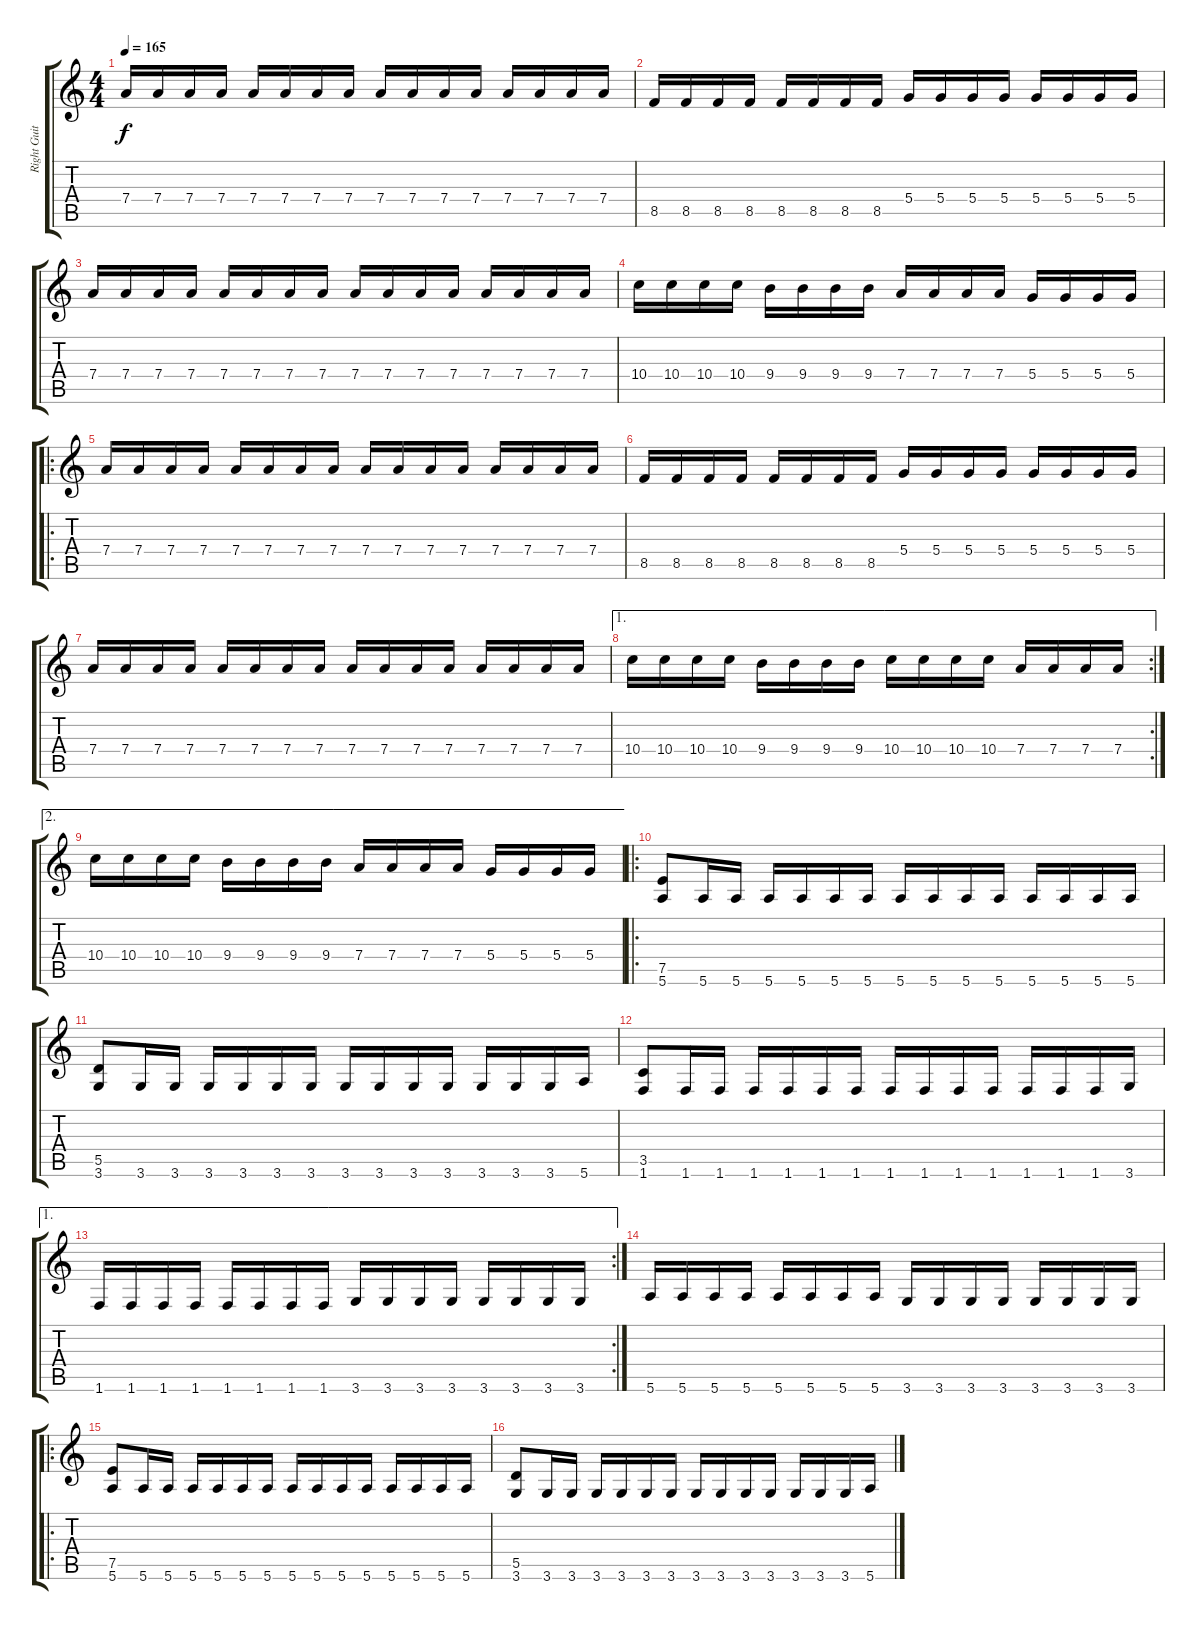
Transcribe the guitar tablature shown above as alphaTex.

\track ("Right Guitar" "Right Guit") {instrument distortionguitar}
\staff {score tabs}
\tuning (E4 B3 G3 D3 A2 E2) {hide}
\ts (4 4)
\tempo 165
\clef g2
\ks c
7.4.16{dy f instrument distortionguitar} 7.4.16 7.4.16 7.4.16 7.4.16 7.4.16 7.4.16 7.4.16 7.4.16 7.4.16 7.4.16 7.4.16 7.4.16 7.4.16 7.4.16 7.4.16 |
8.5.16 8.5.16 8.5.16 8.5.16 8.5.16 8.5.16 8.5.16 8.5.16 5.4.16 5.4.16 5.4.16 5.4.16 5.4.16 5.4.16 5.4.16 5.4.16 |
7.4.16 7.4.16 7.4.16 7.4.16 7.4.16 7.4.16 7.4.16 7.4.16 7.4.16 7.4.16 7.4.16 7.4.16 7.4.16 7.4.16 7.4.16 7.4.16 |
10.4.16 10.4.16 10.4.16 10.4.16 9.4.16 9.4.16 9.4.16 9.4.16 7.4.16 7.4.16 7.4.16 7.4.16 5.4.16 5.4.16 5.4.16 5.4.16 |
\ro
7.4.16 7.4.16 7.4.16 7.4.16 7.4.16 7.4.16 7.4.16 7.4.16 7.4.16 7.4.16 7.4.16 7.4.16 7.4.16 7.4.16 7.4.16 7.4.16 |
8.5.16 8.5.16 8.5.16 8.5.16 8.5.16 8.5.16 8.5.16 8.5.16 5.4.16 5.4.16 5.4.16 5.4.16 5.4.16 5.4.16 5.4.16 5.4.16 |
7.4.16 7.4.16 7.4.16 7.4.16 7.4.16 7.4.16 7.4.16 7.4.16 7.4.16 7.4.16 7.4.16 7.4.16 7.4.16 7.4.16 7.4.16 7.4.16 |
\ae 1
\rc 2
10.4.16 10.4.16 10.4.16 10.4.16 9.4.16 9.4.16 9.4.16 9.4.16 10.4.16 10.4.16 10.4.16 10.4.16 7.4.16 7.4.16 7.4.16 7.4.16 |
\ae 2
10.4.16 10.4.16 10.4.16 10.4.16 9.4.16 9.4.16 9.4.16 9.4.16 7.4.16 7.4.16 7.4.16 7.4.16 5.4.16 5.4.16 5.4.16 5.4.16 |
\ro
(7.5 5.6).8 5.6.16 5.6.16 5.6.16 5.6.16 5.6.16 5.6.16 5.6.16 5.6.16 5.6.16 5.6.16 5.6.16 5.6.16 5.6.16 5.6.16 |
(5.5 3.6).8 3.6.16 3.6.16 3.6.16 3.6.16 3.6.16 3.6.16 3.6.16 3.6.16 3.6.16 3.6.16 3.6.16 3.6.16 3.6.16 5.6.16 |
(3.5 1.6).8 1.6.16 1.6.16 1.6.16 1.6.16 1.6.16 1.6.16 1.6.16 1.6.16 1.6.16 1.6.16 1.6.16 1.6.16 1.6.16 3.6.16 |
\ae 1
\rc 2
1.6.16 1.6.16 1.6.16 1.6.16 1.6.16 1.6.16 1.6.16 1.6.16 3.6.16 3.6.16 3.6.16 3.6.16 3.6.16 3.6.16 3.6.16 3.6.16 |
5.6.16 5.6.16 5.6.16 5.6.16 5.6.16 5.6.16 5.6.16 5.6.16 3.6.16 3.6.16 3.6.16 3.6.16 3.6.16 3.6.16 3.6.16 3.6.16 |
\ro
(7.5 5.6).8 5.6.16 5.6.16 5.6.16 5.6.16 5.6.16 5.6.16 5.6.16 5.6.16 5.6.16 5.6.16 5.6.16 5.6.16 5.6.16 5.6.16 |
(5.5 3.6).8 3.6.16 3.6.16 3.6.16 3.6.16 3.6.16 3.6.16 3.6.16 3.6.16 3.6.16 3.6.16 3.6.16 3.6.16 3.6.16 5.6.16
